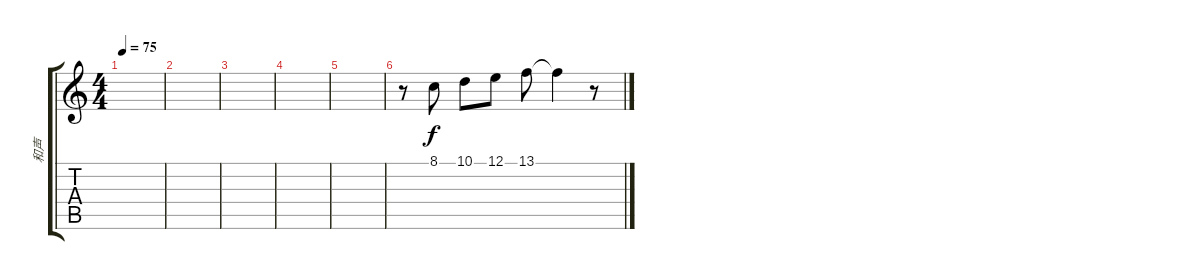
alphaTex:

\track ("和声" "和声") {instrument lead3calliope}
\staff {score tabs}
\tuning (E4 B3 G3 D3 A2 E2) {hide}
\ts (4 4)
\tempo 75
\clef g2
\ks c
|
|
|
|
|
r.8 8.1.8 10.1.8 12.1.8 13.1.8 13.1{t}.4 r.8
